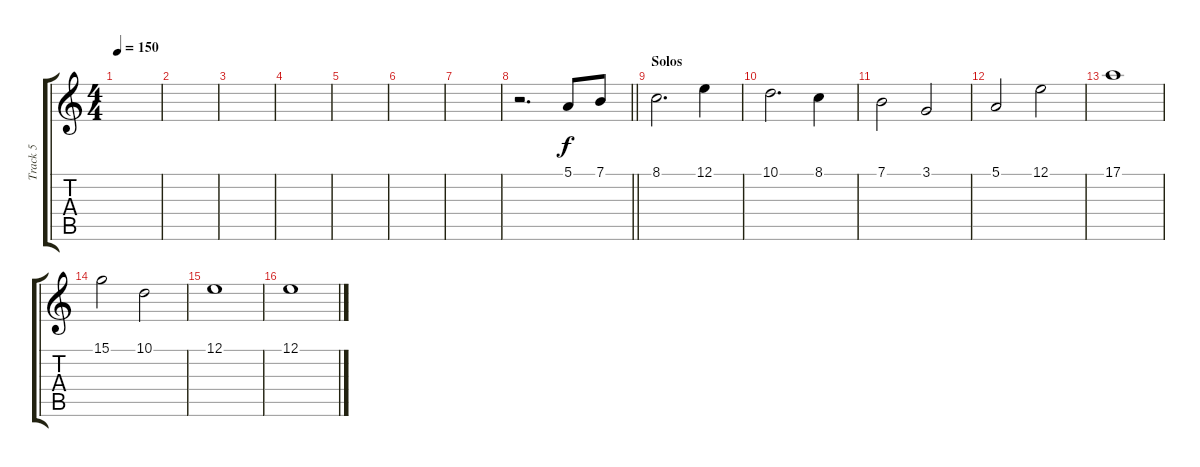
\track ("Track 5" "Track 5") {instrument piccolo}
\staff {score tabs}
\tuning (E4 B3 G3 D3 A2 E2) {hide}
\ts (4 4)
\tempo 150
\clef g2
\ks c
|
|
|
|
|
|
|
\barLineRight lightlight
r.2{d} 5.1.8 7.1.8 |
\section ("" "Solos")
8.1.2{d} 12.1.4 |
10.1.2{d} 8.1.4 |
7.1.2 3.1.2 |
5.1.2 12.1.2 |
17.1.1 |
15.1.2 10.1.2 |
12.1.1 |
12.1.1
